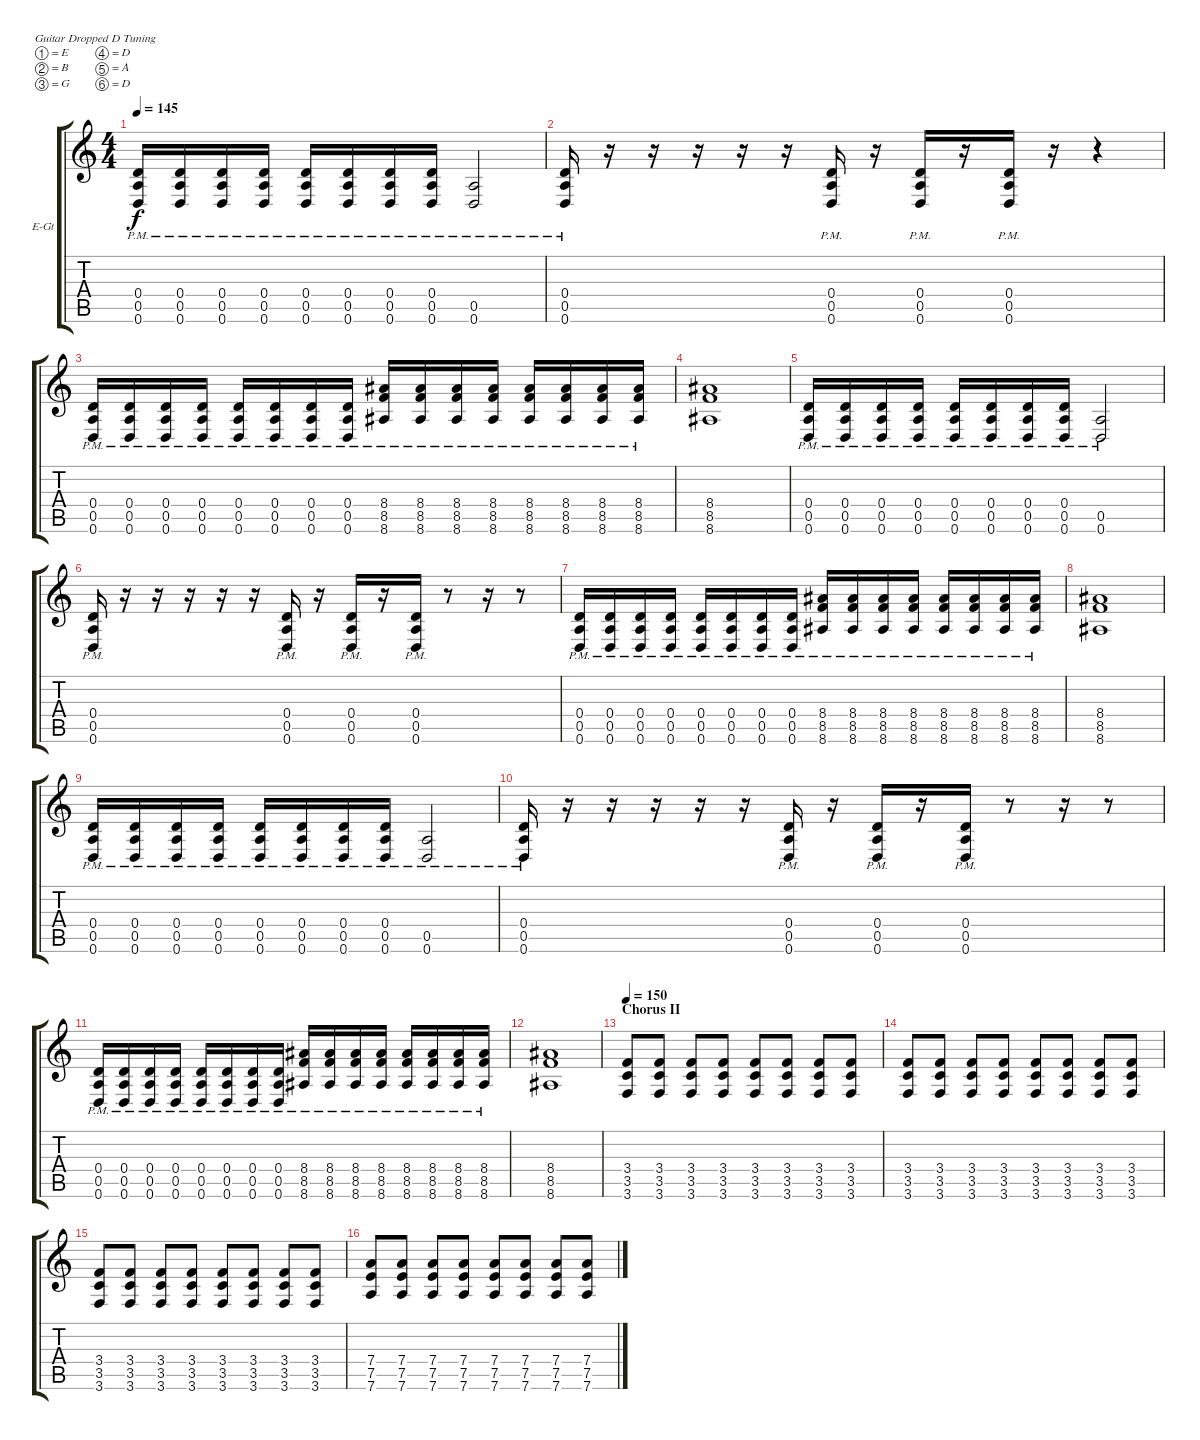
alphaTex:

\bracketExtendMode groupsimilarinstruments
\firstSystemTrackNameOrientation horizontal
\otherSystemsTrackNameOrientation horizontal
\track ("Nick Miller" "E-Gt") {instrument distortionguitar}
\staff {score tabs}
\tuning (E4 B3 G3 D3 A2 D2)
\ts (4 4)
\tempo 145
\clef g2
\ks c
(0.4{pm} 0.5{pm} 0.6{pm}).16{dy f} (0.4{pm} 0.5{pm} 0.6{pm}).16 (0.4{pm} 0.5{pm} 0.6{pm}).16 (0.4{pm} 0.5{pm} 0.6{pm}).16 (0.4{pm} 0.5{pm} 0.6{pm}).16 (0.4{pm} 0.5{pm} 0.6{pm}).16 (0.4{pm} 0.5{pm} 0.6{pm}).16 (0.4{pm} 0.5{pm} 0.6{pm}).16 (0.5{pm} 0.6{pm}).2 |
(0.4{pm} 0.5{pm} 0.6{pm}).16 r.16 r.16 r.16 r.16 r.16 (0.4{pm} 0.5{pm} 0.6{pm}).16 r.16 (0.4{pm} 0.5{pm} 0.6{pm}).16 r.16 (0.4 0.5 0.6{pm}).16 r.16 r.4 |
(0.4{pm} 0.5{pm} 0.6{pm}).16 (0.4{pm} 0.5{pm} 0.6{pm}).16 (0.4{pm} 0.5{pm} 0.6{pm}).16 (0.4{pm} 0.5{pm} 0.6{pm}).16 (0.4{pm} 0.5{pm} 0.6{pm}).16 (0.4{pm} 0.5{pm} 0.6{pm}).16 (0.4{pm} 0.5{pm} 0.6{pm}).16 (0.4{pm} 0.5{pm} 0.6{pm}).16 (8.4{pm} 8.5{pm} 8.6{pm}).16 (8.4{pm} 8.5{pm} 8.6{pm}).16 (8.4{pm} 8.5{pm} 8.6{pm}).16 (8.4{pm} 8.5{pm} 8.6{pm}).16 (8.4{pm} 8.5{pm} 8.6{pm}).16 (8.4{pm} 8.5{pm} 8.6{pm}).16 (8.4{pm} 8.5{pm} 8.6{pm}).16 (8.4{pm} 8.5{pm} 8.6{pm}).16 |
(8.4 8.5 8.6).1 |
(0.4{pm} 0.5{pm} 0.6{pm}).16 (0.4{pm} 0.5{pm} 0.6{pm}).16 (0.4{pm} 0.5{pm} 0.6{pm}).16 (0.4{pm} 0.5{pm} 0.6{pm}).16 (0.4{pm} 0.5{pm} 0.6{pm}).16 (0.4{pm} 0.5{pm} 0.6{pm}).16 (0.4{pm} 0.5{pm} 0.6{pm}).16 (0.4{pm} 0.5{pm} 0.6{pm}).16 (0.6{pm} 0.5).2 |
(0.4{pm} 0.5{pm} 0.6{pm}).16 r.16 r.16 r.16 r.16 r.16 (0.4{pm} 0.5{pm} 0.6{pm}).16 r.16 (0.4{pm} 0.5{pm} 0.6{pm}).16 r.16 (0.4 0.5 0.6{pm}).16 r.8 r.16 r.8 |
(0.4{pm} 0.5{pm} 0.6{pm}).16 (0.4{pm} 0.5{pm} 0.6{pm}).16 (0.4{pm} 0.5{pm} 0.6{pm}).16 (0.4{pm} 0.5{pm} 0.6{pm}).16 (0.4{pm} 0.5{pm} 0.6{pm}).16 (0.4{pm} 0.5{pm} 0.6{pm}).16 (0.4{pm} 0.5{pm} 0.6{pm}).16 (0.4{pm} 0.5{pm} 0.6{pm}).16 (8.4{pm} 8.5{pm} 8.6{pm}).16 (8.4{pm} 8.5{pm} 8.6{pm}).16 (8.4{pm} 8.5{pm} 8.6{pm}).16 (8.4{pm} 8.5{pm} 8.6{pm}).16 (8.4{pm} 8.5{pm} 8.6{pm}).16 (8.4{pm} 8.5{pm} 8.6{pm}).16 (8.4{pm} 8.5{pm} 8.6{pm}).16 (8.4{pm} 8.5{pm} 8.6{pm}).16 |
(8.4 8.5 8.6).1 |
(0.4{pm} 0.5{pm} 0.6{pm}).16 (0.4{pm} 0.5{pm} 0.6{pm}).16 (0.4{pm} 0.5{pm} 0.6{pm}).16 (0.4{pm} 0.5{pm} 0.6{pm}).16 (0.4{pm} 0.5{pm} 0.6{pm}).16 (0.4{pm} 0.5{pm} 0.6{pm}).16 (0.4{pm} 0.5{pm} 0.6{pm}).16 (0.4{pm} 0.5{pm} 0.6{pm}).16 (0.5{pm} 0.6{pm}).2 |
(0.4{pm} 0.5{pm} 0.6{pm}).16 r.16 r.16 r.16 r.16 r.16 (0.4{pm} 0.5{pm} 0.6{pm}).16 r.16 (0.4{pm} 0.5{pm} 0.6{pm}).16 r.16 (0.4 0.5 0.6{pm}).16 r.8 r.16 r.8 |
(0.4{pm} 0.5{pm} 0.6{pm}).16 (0.4{pm} 0.5{pm} 0.6{pm}).16 (0.4{pm} 0.5{pm} 0.6{pm}).16 (0.4{pm} 0.5{pm} 0.6{pm}).16 (0.4{pm} 0.5{pm} 0.6{pm}).16 (0.4{pm} 0.5{pm} 0.6{pm}).16 (0.4{pm} 0.5{pm} 0.6{pm}).16 (0.4{pm} 0.5{pm} 0.6{pm}).16 (8.4{pm} 8.5{pm} 8.6{pm}).16 (8.4{pm} 8.5{pm} 8.6{pm}).16 (8.4{pm} 8.5{pm} 8.6{pm}).16 (8.4{pm} 8.5{pm} 8.6{pm}).16 (8.4{pm} 8.5{pm} 8.6{pm}).16 (8.4{pm} 8.5{pm} 8.6{pm}).16 (8.4{pm} 8.5{pm} 8.6{pm}).16 (8.4{pm} 8.5{pm} 8.6{pm}).16 |
(8.4 8.5 8.6).1 |
\section ("" "Chorus II")
\tempo 150
(3.4 3.5 3.6).8 (3.4 3.5 3.6).8 (3.4 3.5 3.6).8 (3.4 3.5 3.6).8 (3.4 3.5 3.6).8 (3.4 3.5 3.6).8 (3.4 3.5 3.6).8 (3.4 3.5 3.6).8 |
(3.4 3.5 3.6).8 (3.4 3.5 3.6).8 (3.4 3.5 3.6).8 (3.4 3.5 3.6).8 (3.4 3.5 3.6).8 (3.4 3.5 3.6).8 (3.4 3.5 3.6).8 (3.4 3.5 3.6).8 |
(3.4 3.5 3.6).8 (3.4 3.5 3.6).8 (3.4 3.5 3.6).8 (3.4 3.5 3.6).8 (3.4 3.5 3.6).8 (3.4 3.5 3.6).8 (3.4 3.5 3.6).8 (3.4 3.5 3.6).8 |
(7.4 7.5 7.6).8 (7.4 7.5 7.6).8 (7.4 7.5 7.6).8 (7.4 7.5 7.6).8 (7.4 7.5 7.6).8 (7.4 7.5 7.6).8 (7.4 7.5 7.6).8 (7.4 7.5 7.6).8
